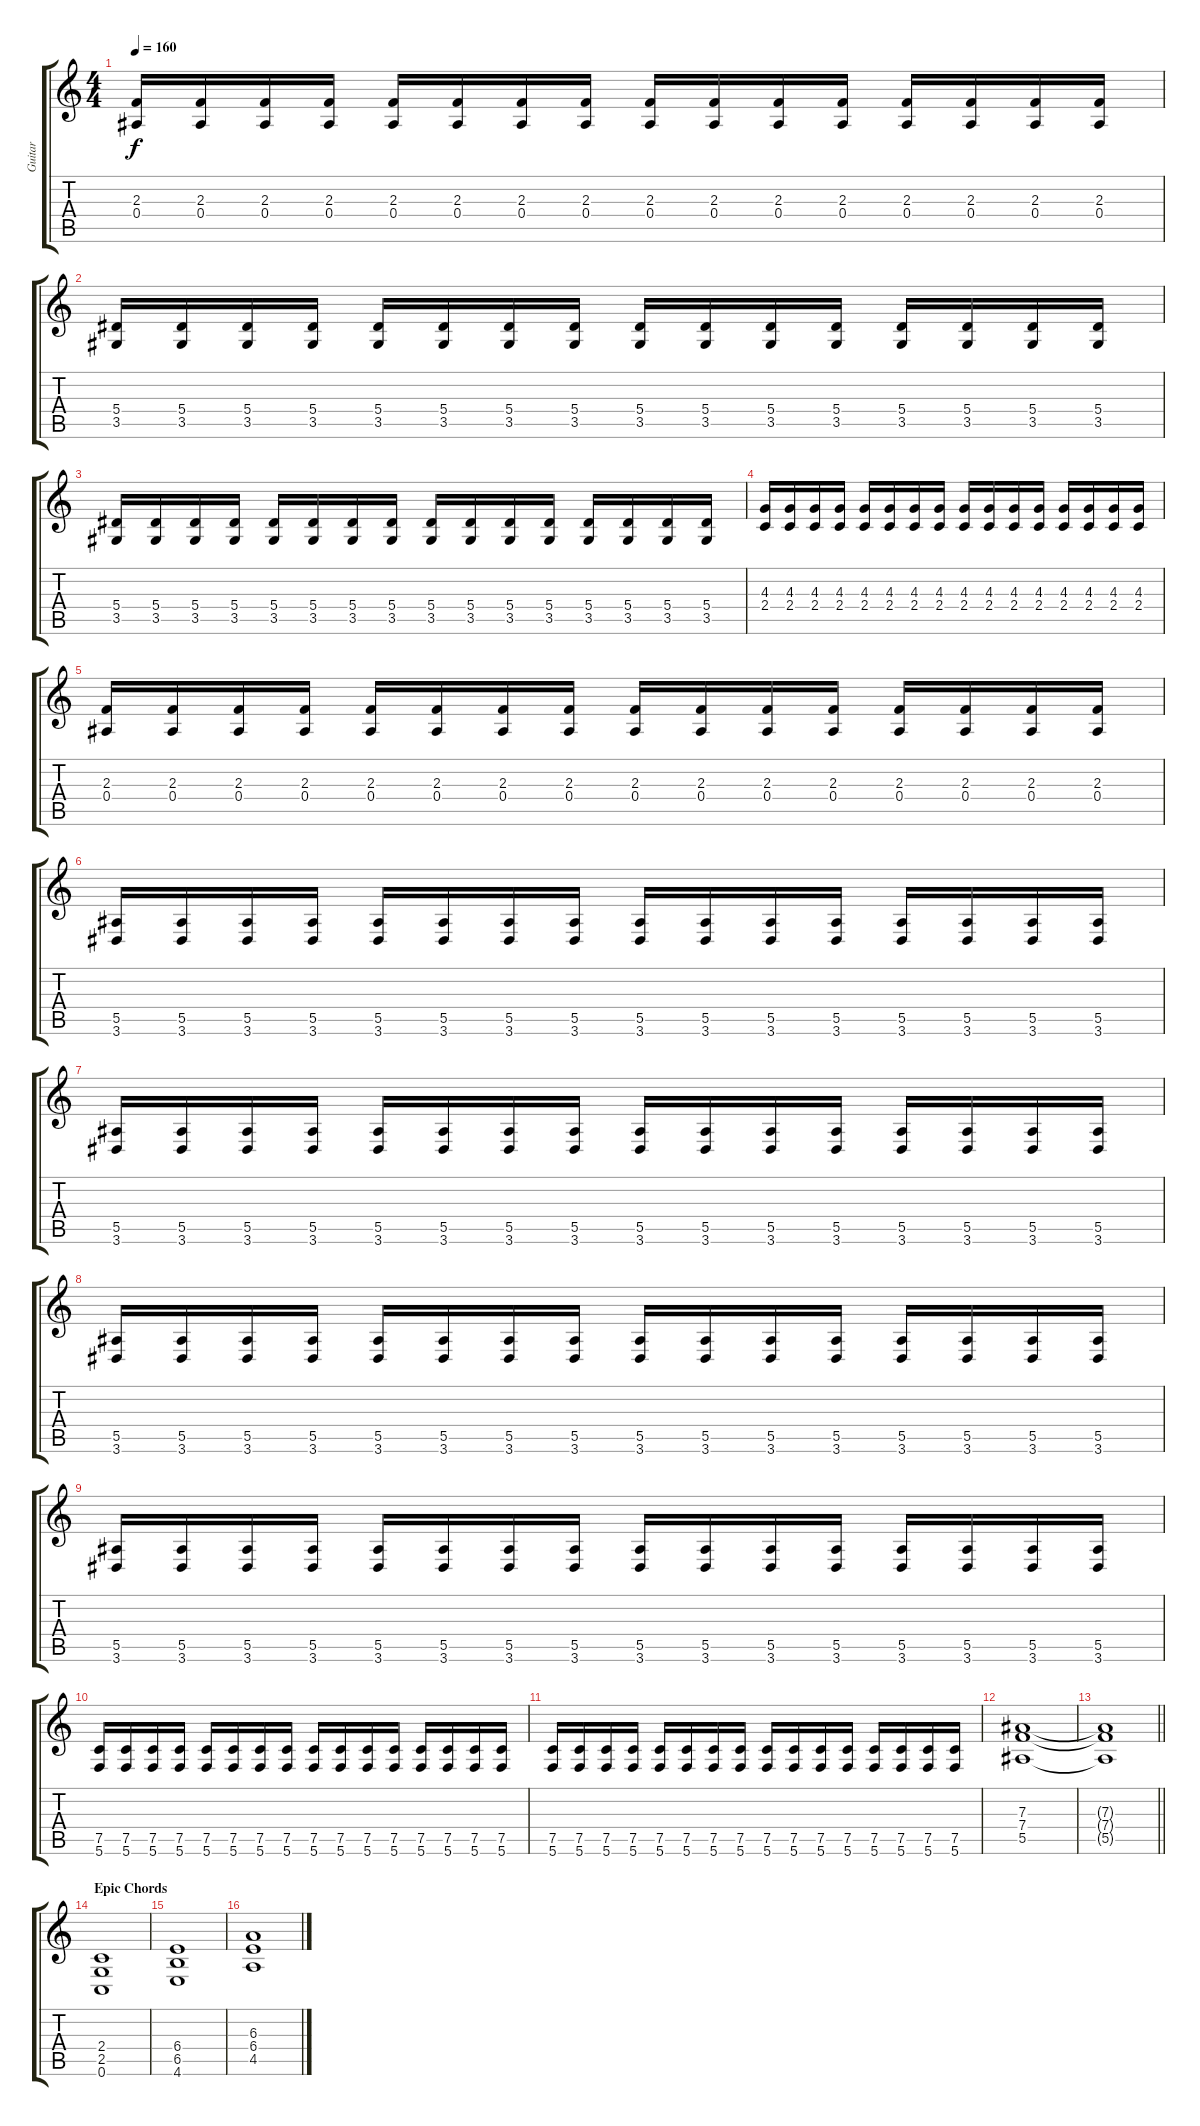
\track ("Guitar" "Guitar") {instrument distortionguitar}
\staff {score tabs}
\tuning (C4 G3 Eb3 Bb2 F2 C2) {hide}
\ts (4 4)
\tempo 160
\clef g2
\ks c
(2.3 0.4).16{dy f} (2.3 0.4).16 (2.3 0.4).16 (2.3 0.4).16 (2.3 0.4).16 (2.3 0.4).16 (2.3 0.4).16 (2.3 0.4).16 (2.3 0.4).16 (2.3 0.4).16 (2.3 0.4).16 (2.3 0.4).16 (2.3 0.4).16 (2.3 0.4).16 (2.3 0.4).16 (2.3 0.4).16 |
(5.4 3.5).16 (5.4 3.5).16 (5.4 3.5).16 (5.4 3.5).16 (5.4 3.5).16 (5.4 3.5).16 (5.4 3.5).16 (5.4 3.5).16 (5.4 3.5).16 (5.4 3.5).16 (5.4 3.5).16 (5.4 3.5).16 (5.4 3.5).16 (5.4 3.5).16 (5.4 3.5).16 (5.4 3.5).16 |
(5.4 3.5).16 (5.4 3.5).16 (5.4 3.5).16 (5.4 3.5).16 (5.4 3.5).16 (5.4 3.5).16 (5.4 3.5).16 (5.4 3.5).16 (5.4 3.5).16 (5.4 3.5).16 (5.4 3.5).16 (5.4 3.5).16 (5.4 3.5).16 (5.4 3.5).16 (5.4 3.5).16 (5.4 3.5).16 |
(4.3 2.4).16 (4.3 2.4).16 (4.3 2.4).16 (4.3 2.4).16 (4.3 2.4).16 (4.3 2.4).16 (4.3 2.4).16 (4.3 2.4).16 (4.3 2.4).16 (4.3 2.4).16 (4.3 2.4).16 (4.3 2.4).16 (4.3 2.4).16 (4.3 2.4).16 (4.3 2.4).16 (4.3 2.4).16 |
(2.3 0.4).16 (2.3 0.4).16 (2.3 0.4).16 (2.3 0.4).16 (2.3 0.4).16 (2.3 0.4).16 (2.3 0.4).16 (2.3 0.4).16 (2.3 0.4).16 (2.3 0.4).16 (2.3 0.4).16 (2.3 0.4).16 (2.3 0.4).16 (2.3 0.4).16 (2.3 0.4).16 (2.3 0.4).16 |
(5.5 3.6).16 (5.5 3.6).16 (5.5 3.6).16 (5.5 3.6).16 (5.5 3.6).16 (5.5 3.6).16 (5.5 3.6).16 (5.5 3.6).16 (5.5 3.6).16 (5.5 3.6).16 (5.5 3.6).16 (5.5 3.6).16 (5.5 3.6).16 (5.5 3.6).16 (5.5 3.6).16 (5.5 3.6).16 |
(5.5 3.6).16 (5.5 3.6).16 (5.5 3.6).16 (5.5 3.6).16 (5.5 3.6).16 (5.5 3.6).16 (5.5 3.6).16 (5.5 3.6).16 (5.5 3.6).16 (5.5 3.6).16 (5.5 3.6).16 (5.5 3.6).16 (5.5 3.6).16 (5.5 3.6).16 (5.5 3.6).16 (5.5 3.6).16 |
(5.5 3.6).16 (5.5 3.6).16 (5.5 3.6).16 (5.5 3.6).16 (5.5 3.6).16 (5.5 3.6).16 (5.5 3.6).16 (5.5 3.6).16 (5.5 3.6).16 (5.5 3.6).16 (5.5 3.6).16 (5.5 3.6).16 (5.5 3.6).16 (5.5 3.6).16 (5.5 3.6).16 (5.5 3.6).16 |
(5.5 3.6).16 (5.5 3.6).16 (5.5 3.6).16 (5.5 3.6).16 (5.5 3.6).16 (5.5 3.6).16 (5.5 3.6).16 (5.5 3.6).16 (5.5 3.6).16 (5.5 3.6).16 (5.5 3.6).16 (5.5 3.6).16 (5.5 3.6).16 (5.5 3.6).16 (5.5 3.6).16 (5.5 3.6).16 |
(7.5 5.6).16 (7.5 5.6).16 (7.5 5.6).16 (7.5 5.6).16 (7.5 5.6).16 (7.5 5.6).16 (7.5 5.6).16 (7.5 5.6).16 (7.5 5.6).16 (7.5 5.6).16 (7.5 5.6).16 (7.5 5.6).16 (7.5 5.6).16 (7.5 5.6).16 (7.5 5.6).16 (7.5 5.6).16 |
(7.5 5.6).16 (7.5 5.6).16 (7.5 5.6).16 (7.5 5.6).16 (7.5 5.6).16 (7.5 5.6).16 (7.5 5.6).16 (7.5 5.6).16 (7.5 5.6).16 (7.5 5.6).16 (7.5 5.6).16 (7.5 5.6).16 (7.5 5.6).16 (7.5 5.6).16 (7.5 5.6).16 (7.5 5.6).16 |
(7.3 7.4 5.5).1 |
\barLineRight lightlight
(7.3{t} 7.4{t} 5.5{t}).1 |
\section ("" "Epic Chords")
(2.4 2.5 0.6).1 |
(6.4 6.5 4.6).1 |
(6.3 6.4 4.5).1
